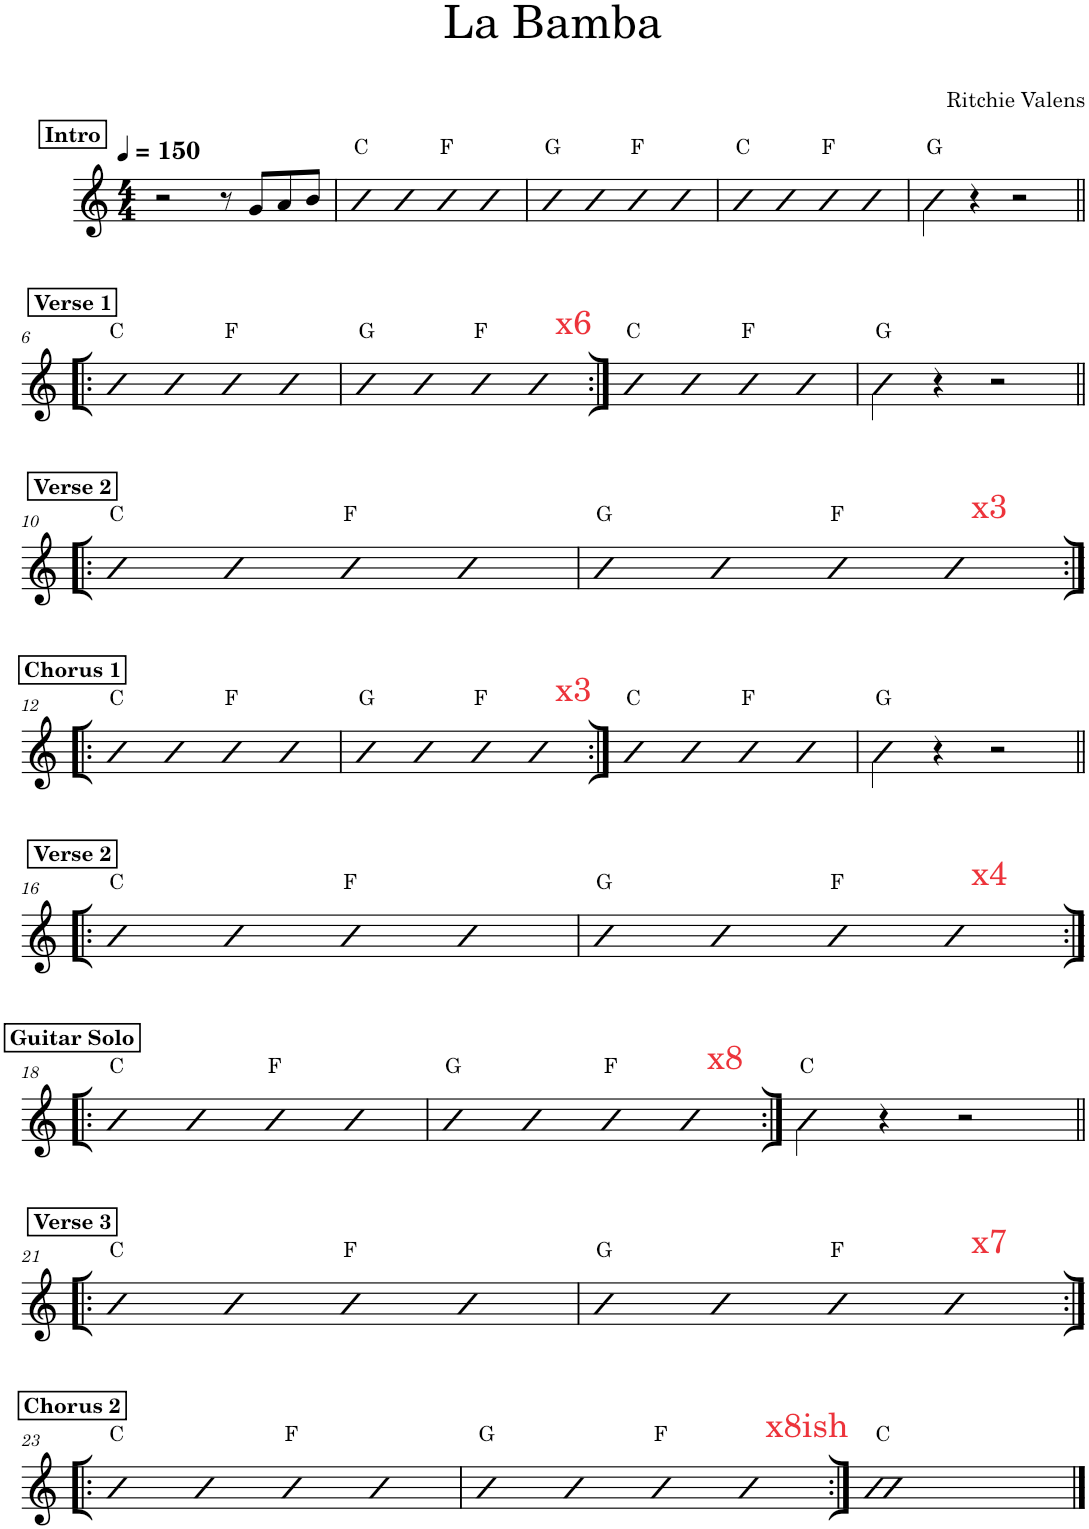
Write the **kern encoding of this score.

**kern	**harte
*part1	*part1
*staff1	*
*I"Piano	*
*I'Pno.	*
*clefG2	*
*k[]	*
*M4/4	*
*MM150	*
!!LO:REH:place=s1:a:B:cj:t=Intro
=1	=1
2r	.
8r	.
8g/L	.
8a/	.
8b/J	.
=2	=2
4b	C:maj
4b	.
4b	F:maj
4b	.
=3	=3
4b	G:maj
4b	.
4b	F:maj
4b	.
=4	=4
4b	C:maj
4b	.
4b	F:maj
4b	.
=5	=5
4b\	G:maj
4r	.
2r	.
!!LO:LB:g=z
!!LO:REH:place=s1:a:B:cj:t=Verse 1
=6!|:	=6!|:
4b	C:maj
4b	.
4b	F:maj
4b	.
=7	=7
4b	G:maj
4b	.
4b	F:maj
!LO:TX:a:color=#ED333B:t=x6	!
4b	.
=8:|!	=8:|!
4b	C:maj
4b	.
4b	F:maj
4b	.
=9	=9
4b\	G:maj
4r	.
2r	.
!!LO:LB:g=z
!!LO:REH:place=s1:a:B:cj:t=Verse 2
=10!|:	=10!|:
4b	C:maj
4b	.
4b	F:maj
4b	.
=11	=11
4b	G:maj
4b	.
4b	F:maj
!LO:TX:a:color=#ED333B:t=x3	!
4b	.
!!LO:LB:g=z
!!LO:REH:place=s1:a:B:cj:t=Chorus 1
=12:|!|:	=12:|!|:
4b	C:maj
4b	.
4b	F:maj
4b	.
=13	=13
4b	G:maj
4b	.
4b	F:maj
!LO:TX:a:color=#ED333B:t=x3	!
4b	.
=14:|!	=14:|!
4b	C:maj
4b	.
4b	F:maj
4b	.
=15	=15
4b\	G:maj
4r	.
2r	.
!!LO:LB:g=z
!!LO:REH:place=s1:a:B:cj:t=Verse 2
=16!|:	=16!|:
4b	C:maj
4b	.
4b	F:maj
4b	.
=17	=17
4b	G:maj
4b	.
4b	F:maj
!LO:TX:a:color=#ED333B:t=x4	!
4b	.
!!LO:LB:g=z
!!LO:REH:place=s1:a:B:cj:t=Guitar Solo
=18:|!|:	=18:|!|:
4b	C:maj
4b	.
4b	F:maj
4b	.
=19	=19
4b	G:maj
4b	.
4b	F:maj
!LO:TX:a:color=#ED333B:t=x8	!
4b	.
=20:|!	=20:|!
4b\	C:maj
4r	.
2r	.
!!LO:LB:g=z
!!LO:REH:place=s1:a:B:cj:t=Verse 3
=21!|:	=21!|:
4b	C:maj
4b	.
4b	F:maj
4b	.
=22	=22
4b	G:maj
4b	.
4b	F:maj
!LO:TX:a:color=#ED333B:t=x7	!
4b	.
!!LO:LB:g=z
!!LO:REH:place=s1:a:B:cj:t=Chorus 2
=23:|!|:	=23:|!|:
4b	C:maj
4b	.
4b	F:maj
4b	.
=24	=24
4b	G:maj
4b	.
4b	F:maj
!LO:TX:a:color=#ED333B:t=x8ish	!
4b	.
=25:|!	=25:|!
1b	C:maj
==	==
*-	*-
